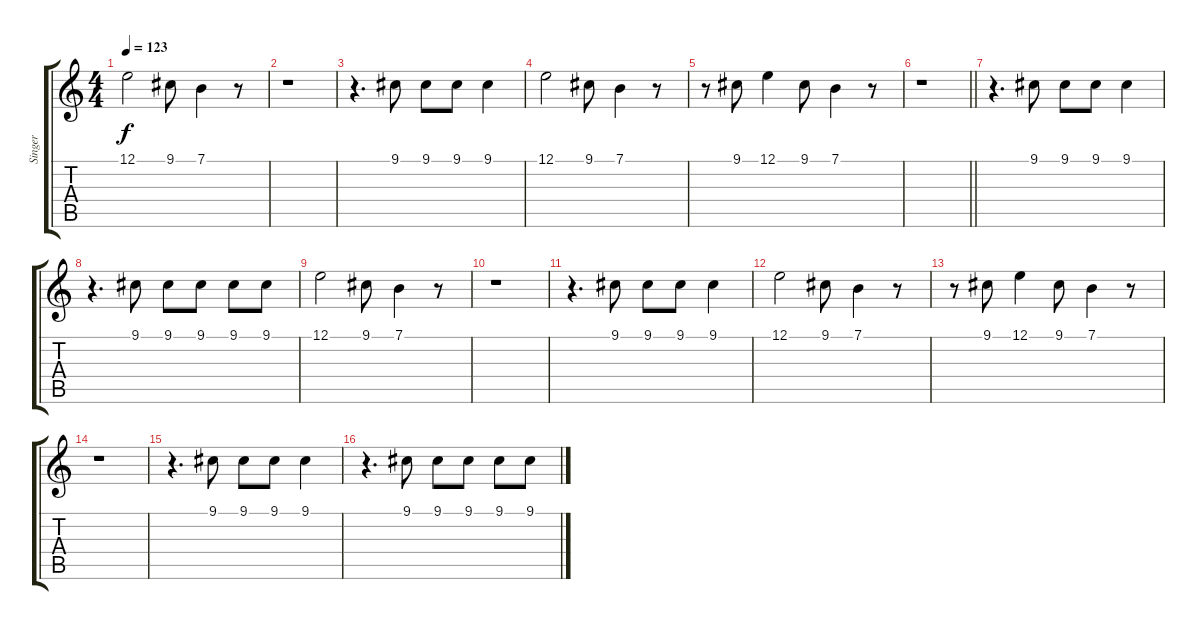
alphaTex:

\track ("Singer" "Singer") {instrument accordion}
\staff {score tabs}
\tuning (E4 B3 G3 D3 A2 E2) {hide}
\ts (4 4)
\tempo 123
\clef g2
\ks c
12.1.2{dy f} 9.1.8 7.1.4 r.8 |
r.1 |
r.4{d} 9.1.8 9.1.8 9.1.8 9.1.4 |
12.1.2 9.1.8 7.1.4 r.8 |
r.8 9.1.8 12.1.4 9.1.8 7.1.4 r.8 |
\barLineRight lightlight
r.1 |
r.4{d} 9.1.8 9.1.8 9.1.8 9.1.4 |
r.4{d} 9.1.8 9.1.8 9.1.8 9.1.8 9.1.8 |
12.1.2 9.1.8 7.1.4 r.8 |
r.1 |
r.4{d} 9.1.8 9.1.8 9.1.8 9.1.4 |
12.1.2 9.1.8 7.1.4 r.8 |
r.8 9.1.8 12.1.4 9.1.8 7.1.4 r.8 |
r.1 |
r.4{d} 9.1.8 9.1.8 9.1.8 9.1.4 |
r.4{d} 9.1.8 9.1.8 9.1.8 9.1.8 9.1.8
